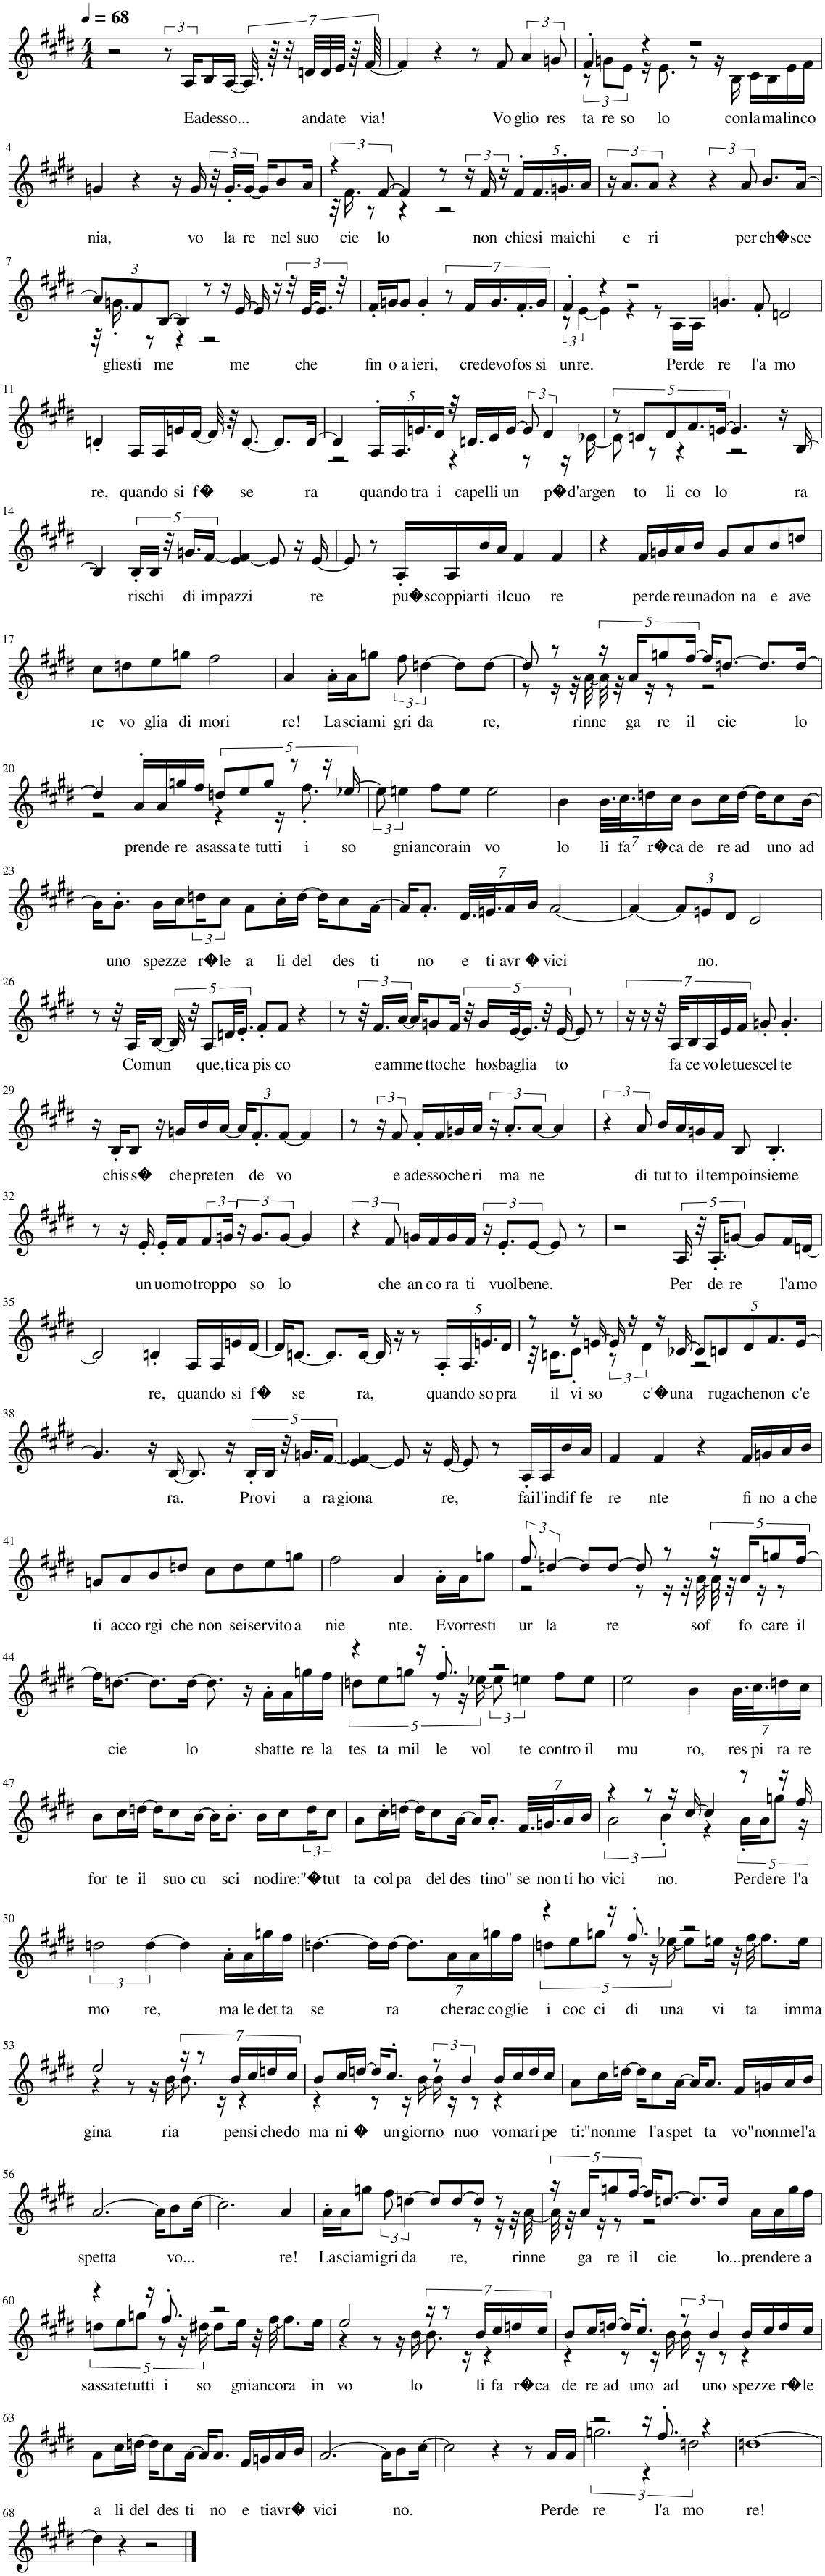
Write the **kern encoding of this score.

**kern	**text
*part1	*part1
*staff1	*staff1
*I"Clarinetto in Sib, Favio,	*
*I'Cl. Sib	*
*clefG2	*
*Trd1c2	*
*k[f#c#g#d#]	*
*M4/4	*
*MM68	*
=1	=1
2r	.
12r	.
!	!LO:LY:b
24A/LL	E
!	!LO:LY:b
16B/	ades
!	!LO:LY:b
[16A/JJ	so...
28.A/]	.
56r	.
28r	.
!	!LO:LY:b
28dn/LLL	an
!	!LO:LY:b
28d/	da
!	!LO:LY:b
28e/JJJ	te
56r	.
!	!LO:LY:b
[56f#/	via!
=2	=2
4f#/]	.
4r	.
8r	.
!	!LO:LY:b
8f#/	Vo
!	!LO:LY:b
6a/	glio
!	!LO:LY:b
12gn/	res
=3	=3
!	!LO:LY:b
*^	*
4f#'/	12r	ta
!	!	!LO:LY:b
.	12gn\L	re
!	!	!LO:LY:b
.	12e\J	so
4r	16r	.
!	!	!LO:LY:b
.	8.e\	lo
2r	8r	.
.	16r	.
!	!	!LO:LY:b
.	16B\	con
!	!	!LO:LY:b
.	16c#\LL	la
!	!	!LO:LY:b
.	16B\	ma
!	!	!LO:LY:b
.	16e\	lin
!	!	!LO:LY:b
.	16f#\JJ	co
!!LO:LB:g=z	!!
=4	=4	=4
!	!	!LO:LY:b
*v	*v	*
4gn/	nia,
4r	.
16r	.
!	!LO:LY:b
16g/	vo
48r	.
!	!LO:LY:b
24.g'/LL	la
!	!LO:LY:b
[24g/JJ	re
16g/KL]	.
!	!LO:LY:b
8b/	nel
!	!LO:LY:b
16a/Jk	suo
=5	=5
*^	*
6r	32r	.
!	!	!LO:LY:b
.	16.f#\	cie
.	8r	.
!	!	!LO:LY:b
[12f#/	.	lo
4f#/]	4r	.
8r	2r	.
24r	.	.
!	!	!LO:LY:b
24f#/	.	non
24r	.	.
*Xbrackettup	*	*
!	!	!LO:LY:b
20f#'/LL	.	chie
!	!	!LO:LY:b
20.f#/	.	si
!	!	!LO:LY:b
20.gn'/	.	mai
!	!	!LO:LY:b
20a/JJ	.	chi
*v	*v	*
=6	=6
*brackettup	*
24r	.
!	!LO:LY:b
12.a/L	e
!	!LO:LY:b
12a/J	ri
4r	.
6r	.
!	!LO:LY:b
12a/	per
!	!LO:LY:b
8.b/L	ch�
!	!LO:LY:b
[16a/Jk	sce
!!LO:LB:g=z
=7	=7
*Xbrackettup	*
*^	*
12a/L]	32r	.
!	!	!LO:LY:b
.	16.gn'\	glies
!	!	!LO:LY:b
12f#/	.	ti
.	8r	.
!	!	!LO:LY:b
[12B/J	.	me
4B/]	4r	.
8r	2r	.
16r	.	.
!	!	!LO:LY:b
[16e/	.	me
16e/]	.	.
16r	.	.
*brackettup	*	*
48r	.	.
!	!	!LO:LY:b
[48e/KLL	.	che
24.e/JJ]	.	.
48r	.	.
*v	*v	*
=8	=8
!	!LO:LY:b
16f#'/LL	fin
!	!LO:LY:b
16gn/J	o
!	!LO:LY:b
8g/J	a
!	!LO:LY:b
4g'/	ieri,
7r	.
!	!LO:LY:b
14f#/LL	cre
!	!LO:LY:b
14.g/	devo
!	!LO:LY:b
14.f#'/	fos
!	!LO:LY:b
14g/JJ	si
=9	=9
!	!LO:LY:b
*^	*
4f#'/	12r	un
!	!	!LO:LY:b
.	[6e\	re.
4r	4e\]	.
2r	4r	.
.	8r	.
!	!	!LO:LY:b
.	16A\LL	Per
!	!	!LO:LY:b
.	16A\JJ	de
=10	=10	=10
!	!	!LO:LY:b
*v	*v	*
4.gn/	re
!	!LO:LY:b
8f#'/	l'a
!	!LO:LY:b
2dn/	mo
!!LO:LB:g=z
=11	=11
!	!LO:LY:b
4dn'/	re,
!	!LO:LY:b
16A/LL	quan
!	!LO:LY:b
16A/	do
!	!LO:LY:b
16gn/	si
!	!LO:LY:b
[16f#/JJ	f�
32f#/]	.
32r	.
!	!LO:LY:b
[8.d/	se
8.d/L]	.
!	!LO:LY:b
[16d/Jk	ra
=12	=12
*^	*
4d/]	2r	.
*Xbrackettup	*	*
!	!	!LO:LY:b
20A'/LL	.	quan
!	!	!LO:LY:b
20.A/	.	do
!	!	!LO:LY:b
20.gn/	.	tra
!	!	!LO:LY:b
20f#/JJ	.	i
32r	4r	.
!	!	!LO:LY:b
16.dn/LL	.	capel
!	!	!LO:LY:b
16e/	.	li
!	!	!LO:LY:b
[16g/JJ	.	un
*brackettup	*	*
12g/]	8r	.
!	!	!LO:LY:b
6f#/	.	p�
.	16r	.
!	!	!LO:LY:b
.	[16e-X\	d'argen
=13	=13	=13
10r	8e-\]	.
!	!	!LO:LY:b
10en/L	.	to
.	8r	.
!	!	!LO:LY:b
10f#/	.	li
.	4r	.
!	!	!LO:LY:b
10.a/	.	co
!	!	!LO:LY:b
[20gn/Jk	.	lo
4.g/]	2r	.
16r	.	.
!	!	!LO:LY:b
[16B/	.	ra
*v	*v	*
!!LO:LB:g=z
=14	=14
4B/]	.
!	!LO:LY:b
20B'/LL	ris
!	!LO:LY:b
20B/JJ	chi
40r	.
!	!LO:LY:b
20.gn/LL	di
!	!LO:LY:b
[20f#/JJ	im
!	!LO:LY:b
[4e/ 4f#/]	pazzi
8e/]	.
16r	.
!	!LO:LY:b
[16e/	re
=15	=15
8e/]	.
8r	.
!	!LO:LY:b
16A'/LL	pu�
!	!LO:LY:b
16A/	scoppiar
!	!LO:LY:b
16b/	ti
!	!LO:LY:b
16a/JJ	il
!	!LO:LY:b
4f#/	cuo
!	!LO:LY:b
4f#/	re
=16	=16
4r	.
!	!LO:LY:b
16f#/LL	per
!	!LO:LY:b
16gn/	de
!	!LO:LY:b
16a/	re
!	!LO:LY:b
16b/JJ	una
!	!LO:LY:b
8g/L	don
!	!LO:LY:b
8a/	na
!	!LO:LY:b
8b/	e
!	!LO:LY:b
8ddn/J	ave
!!LO:LB:g=z
=17	=17
!	!LO:LY:b
8cc#\L	re
!	!LO:LY:b
8ddn\	vo
!	!LO:LY:b
8ee\	glia
!	!LO:LY:b
8ggn\J	di
!	!LO:LY:b
2ff#\	mori
=18	=18
!	!LO:LY:b
4a/	re!
!	!LO:LY:b
16a'\LL	La
!	!LO:LY:b
16a\J	sci
!	!LO:LY:b
8ggn\J	ami
!	!LO:LY:b
12ff#\	gri
!	!LO:LY:b
[6ddn\	da
8dd\L]	.
!	!LO:LY:b
[8dd\J	re,
=19	=19
*^	*
8dd/]	8r	.
8r	16r	.
.	32r	.
!	!	!LO:LY:b
.	[32a\	rinne
20r	32a\]	.
.	32r	.
!	!	!LO:LY:b
20a/KL	.	ga
.	16r	.
!	!	!LO:LY:b
10ggn/	.	re
.	8r	.
!	!	!LO:LY:b
[20ff#/Jk	.	il
16ff#/KL]	2r	.
!	!	!LO:LY:b
[8.ddn/J	.	cie
8.dd/L]	.	.
!	!	!LO:LY:b
[16dd/Jk	.	lo
!!LO:LB:g=z	!!
=20	=20	=20
4dd/]	2r	.
!	!	!LO:LY:b
16a'/LL	.	pren
!	!	!LO:LY:b
16a/	.	de
!	!	!LO:LY:b
16ggn/	.	re
!	!	!LO:LY:b
16ff#/JJ	.	a
!	!	!LO:LY:b
10ddn/L	4r	sassa
!	!	!LO:LY:b
10ee/	.	te
!	!	!LO:LY:b
10gg/J	.	tutti
.	16r	.
10r	.	.
!	!	!LO:LY:b
.	8.ff#'\	i
20r	.	.
!	!	!LO:LY:b
[20ee-X/	.	so
*v	*v	*
=21	=21
12ee-\]	.
!	!LO:LY:b
6een\	gni
!	!LO:LY:b
8ff#\L	ancora
!	!LO:LY:b
8ee\J	in
!	!LO:LY:b
2ee\	vo
=22	=22
!	!LO:LY:b
4b\	lo
*Xbrackettup	*
!	!LO:LY:b
28.b\LLL	li
!	!LO:LY:b
28.cc#\J	fa
!	!LO:LY:b
14ddn\	r�
!	!LO:LY:b
14cc#\JJ	ca
!	!LO:LY:b
8b\L	de
!	!LO:LY:b
16cc#\L	re
!	!LO:LY:b
[16dd\JJ	ad
16dd\KL]	.
!	!LO:LY:b
8cc#\	uno
!	!LO:LY:b
[16b\Jk	ad
!!LO:LB:g=z
=23	=23
16b\KL]	.
!	!LO:LY:b
8.b'\J	uno
!	!LO:LY:b
16b\LL	spez
!	!LO:LY:b
16cc#\	ze
*brackettup	*
!	!LO:LY:b
24ddn\J	r�
!	!LO:LY:b
12cc#\J	le
!	!LO:LY:b
8a\L	a
!	!LO:LY:b
16cc#'\L	li
!	!LO:LY:b
[16dd\JJ	del
16dd\KL]	.
!	!LO:LY:b
8cc#\	des
!	!LO:LY:b
[16a\Jk	ti
=24	=24
16a/KL]	.
!	!LO:LY:b
8.a'/J	no
*Xbrackettup	*
!	!LO:LY:b
28.f#/LLL	e
!	!LO:LY:b
28.gn/J	ti
!	!LO:LY:b
14a/	avr
!	!LO:LY:b
14b/JJ	�
!	!LO:LY:b
[2a/	vici
=25	=25
4a/_	.
12a/L]	.
!	!LO:LY:b
12gn/	no.
12f#/J	.
2e/	.
!!LO:LB:g=z
=26	=26
8r	.
32r	.
!	!LO:LY:b
32A/KLL	Co
!	!LO:LY:b
[16B/JJ	mun
*brackettup	*
40B/]	.
40r	.
!	!LO:LY:b
10A/L	que,
!	!LO:LY:b
40dn/KL	ti
!	!LO:LY:b
20.e'/JJ	ca
!	!LO:LY:b
8f#'/L	pis
!	!LO:LY:b
8f#/J	co
4r	.
=27	=27
8r	.
48r	.
!	!LO:LY:b
24.f#/LL	e
!	!LO:LY:b
[24a/JJ	amme
16a/KL]	.
!	!LO:LY:b
8gn/	tto
!	!LO:LY:b
16f#/Jk	che
40r	.
!	!LO:LY:b
20g/LL	ho
!	!LO:LY:b
[40e/K	sbaglia
20.e/JJ]	.
40r	.
!	!LO:LY:b
[20e/	to
8e/]	.
8r	.
=28	=28
14r	.
14r	.
28r	.
!	!LO:LY:b
28A/KLL	fa
!	!LO:LY:b
14B/	ce
!	!LO:LY:b
14A/	vo
!	!LO:LY:b
14e/	le
!	!LO:LY:b
14f#/JJ	tue
!	!LO:LY:b
8gn'/	scel
!	!LO:LY:b
4.g'/	te
!!LO:LB:g=z
=29	=29
16r	.
!	!LO:LY:b
16B'/KL	chis
!	!LO:LY:b
8B/J	s�
16r	.
!	!LO:LY:b
16gn/LL	che
!	!LO:LY:b
16b/	pre
!	!LO:LY:b
[16a/JJ	ten
*Xbrackettup	*
24a/KL]	.
!	!LO:LY:b
12.f#'/	de
!	!LO:LY:b
[12f#/J	vo
4f#/]	.
=30	=30
8r	.
*brackettup	*
24r	.
!	!LO:LY:b
12f#/	e
!	!LO:LY:b
16f#'/LL	ades
!	!LO:LY:b
16f#/	so
!	!LO:LY:b
16gn/	che
!	!LO:LY:b
16a/JJ	ri
24r	.
!	!LO:LY:b
12.a'/L	ma
!	!LO:LY:b
[12a/J	ne
4a/]	.
=31	=31
6r	.
!	!LO:LY:b
12a/	di
!	!LO:LY:b
16b/LL	tut
!	!LO:LY:b
16a/	to
!	!LO:LY:b
16gn/	il
!	!LO:LY:b
16f#/JJ	tem
!	!LO:LY:b
8B/	po
!	!LO:LY:b
4.B'/	insieme
!!LO:LB:g=z
=32	=32
8r	.
16r	.
!	!LO:LY:b
16e'/	un
!	!LO:LY:b
16e'/LL	uo
!	!LO:LY:b
16f#/J	mo
!	!LO:LY:b
12f#/	trop
!	!LO:LY:b
24gn/Jk	po
24r	.
!	!LO:LY:b
12.g/L	so
!	!LO:LY:b
[12g/J	lo
4g/]	.
=33	=33
6r	.
!	!LO:LY:b
12f#/	che
!	!LO:LY:b
16gn/LL	an
!	!LO:LY:b
16f#/	co
!	!LO:LY:b
16g/	ra
!	!LO:LY:b
16f#/JJ	ti
24r	.
!	!LO:LY:b
12.e'/L	vuol
!	!LO:LY:b
[12e/J	bene.
8e/]	.
8r	.
=34	=34
2r	.
!	!LO:LY:b
20A/	Per
40r	.
!	!LO:LY:b
20.A'/KL	de
!	!LO:LY:b
[10gn/J	re
8g/L]	.
!	!LO:LY:b
16f#/L	l'a
!	!LO:LY:b
[16dn/JJ	mo
!!LO:LB:g=z
=35	=35
2d/]	.
!	!LO:LY:b
4dn'/	re,
!	!LO:LY:b
16A/LL	quan
!	!LO:LY:b
16A/	do
!	!LO:LY:b
16gn/	si
!	!LO:LY:b
[16f#/JJ	f�
=36	=36
16f#/KL]	.
!	!LO:LY:b
[8.dn/J	se
8.d/L]	.
!	!LO:LY:b
[16d/Jk	ra,
16d/]	.
16r	.
8r	.
*Xbrackettup	*
!	!LO:LY:b
20A'/LL	quan
!	!LO:LY:b
20.A/	do
!	!LO:LY:b
20.gn/	so
!	!LO:LY:b
20f#/JJ	pra
=37	=37
*^	*
8r	32r	.
!	!	!LO:LY:b
.	16.dn\KL	il
!	!	!LO:LY:b
16r	8e'\J	vi
!	!	!LO:LY:b
[16gn/	.	so
*	*brackettup	*
16g/]	12r	.
16r	.	.
!	!	!LO:LY:b
.	6f#\	c'�
16r	.	.
!	!	!LO:LY:b
[16e-X/	.	una
*Xbrackettup	*	*
10e-/L]	2r	.
!	!	!LO:LY:b
10en/	.	ruga
!	!	!LO:LY:b
10f#/	.	che
!	!	!LO:LY:b
10.a/	.	non
!	!	!LO:LY:b
[20g/Jk	.	c'e
*v	*v	*
!!LO:LB:g=z
=38	=38
4.g/]	.
16r	.
!	!LO:LY:b
[16B/	ra.
8.B/]	.
16r	.
*brackettup	*
!	!LO:LY:b
20B'/LL	Pro
!	!LO:LY:b
20B/JJ	vi
40r	.
!	!LO:LY:b
20.gn/LL	a
!	!LO:LY:b
[20f#/JJ	ra
=39	=39
!	!LO:LY:b
[4e/ 4f#/]	giona
8e/]	.
16r	.
!	!LO:LY:b
[16e/	re,
8e/]	.
8r	.
!	!LO:LY:b
16A'/LL	fai
!	!LO:LY:b
16A/	l'in
!	!LO:LY:b
16b/	dif
!	!LO:LY:b
16a/JJ	fe
=40	=40
!	!LO:LY:b
4f#/	re
!	!LO:LY:b
4f#/	nte
4r	.
!	!LO:LY:b
16f#/LL	fi
!	!LO:LY:b
16gn/	no
!	!LO:LY:b
16a/	a
!	!LO:LY:b
16b/JJ	che
!!LO:LB:g=z
=41	=41
!	!LO:LY:b
8gn/L	ti
!	!LO:LY:b
8a/	acco
!	!LO:LY:b
8b/	rgi
!	!LO:LY:b
8ddn/J	che
!	!LO:LY:b
8cc#\L	non
!	!LO:LY:b
8dd\	sei
!	!LO:LY:b
8ee\	servito
!	!LO:LY:b
8ggn\J	a
=42	=42
!	!LO:LY:b
2ff#\	nie
!	!LO:LY:b
4a/	nte.
!	!LO:LY:b
16a'\LL	E
!	!LO:LY:b
16a\J	vorre
!	!LO:LY:b
8ggn\J	sti
=43	=43
!	!LO:LY:b
*^	*
12ff#/	2r	ur
!	!	!LO:LY:b
[6ddn/	.	la
8dd/L]	.	.
!	!	!LO:LY:b
[8dd/J	.	re
8dd/]	8r	.
8r	16r	.
.	32r	.
!	!	!LO:LY:b
.	[32a\	sof
20r	32a\]	.
.	32r	.
!	!	!LO:LY:b
20a/KL	.	fo
.	16r	.
!	!	!LO:LY:b
10ggn/	.	care
.	8r	.
!	!	!LO:LY:b
[20ff#/Jk	.	il
*v	*v	*
!!LO:LB:g=z
=44	=44
16ff#\KL]	.
!	!LO:LY:b
[8.ddn\J	cie
8.dd\L]	.
!	!LO:LY:b
[16dd\Jk	lo
8.dd\]	.
16r	.
!	!LO:LY:b
16a'\LL	sbat
!	!LO:LY:b
16a\	te
!	!LO:LY:b
16ggn\	re
!	!LO:LY:b
16ff#\JJ	la
=45	=45
!	!LO:LY:b
*^	*
4r	10ddn\L	tes
!	!	!LO:LY:b
.	10ee\	ta
!	!	!LO:LY:b
.	10ggn\J	mil
16r	.	.
.	10r	.
!	!	!LO:LY:b
8.ff#'/	.	le
.	20r	.
!	!	!LO:LY:b
.	[20ee-X\	vol
2r	12ee-\]	.
!	!	!LO:LY:b
.	6een\	te
!	!	!LO:LY:b
.	8ff#\L	contro
!	!	!LO:LY:b
.	8ee\J	il
=46	=46	=46
!	!	!LO:LY:b
*v	*v	*
2ee\	mu
!	!LO:LY:b
4b\	ro,
*Xbrackettup	*
!	!LO:LY:b
28.b\LLL	res
!	!LO:LY:b
28.cc#\J	pi
!	!LO:LY:b
14ddn\	ra
!	!LO:LY:b
14cc#\JJ	re
!!LO:LB:g=z
=47	=47
!	!LO:LY:b
8b\L	for
!	!LO:LY:b
16cc#\L	te
!	!LO:LY:b
[16ddn\JJ	il
16dd\KL]	.
!	!LO:LY:b
8cc#\	suo
!	!LO:LY:b
[16b\Jk	cu
16b\KL]	.
!	!LO:LY:b
8.b'\J	sci
!	!LO:LY:b
16b\LL	no
!	!LO:LY:b
16cc#\	dire:
*brackettup	*
!	!LO:LY:b
24dd\J	"�
!	!LO:LY:b
12cc#\J	tut
=48	=48
!	!LO:LY:b
8a\L	ta
!	!LO:LY:b
16cc#'\L	col
!	!LO:LY:b
[16ddn\JJ	pa
16dd\KL]	.
!	!LO:LY:b
8cc#\	del
!	!LO:LY:b
[16a\Jk	des
16a/KL]	.
!	!LO:LY:b
8.a'/J	tino"
*Xbrackettup	*
!	!LO:LY:b
28.f#/LLL	se
!	!LO:LY:b
28.gn/J	non
!	!LO:LY:b
14a/	ti
!	!LO:LY:b
14b/JJ	ho
=49	=49
!	!LO:LY:b
*^	*
*	*brackettup	*
4r	3a\	vici
8r	.	.
!	!	!LO:LY:b
.	6b'\	no.
16r	.	.
[16cc#/	.	.
4cc#/]	4r	.
!	!	!LO:LY:b
8r	20a'\LL	Per
!	!	!LO:LY:b
.	20a\J	de
!	!	!LO:LY:b
.	10ggn\J	re
16r	.	.
!	!	!LO:LY:b
16ff#/	.	l'a
.	20r	.
!!LO:LB:g=z	!!
=50	=50	=50
!	!	!LO:LY:b
*v	*v	*
3ddn\	mo
!	!LO:LY:b
[6dd\	re,
4dd\]	.
!	!LO:LY:b
16a'\LL	ma
!	!LO:LY:b
16a\	le
!	!LO:LY:b
16ggn\	det
!	!LO:LY:b
16ff#\JJ	ta
=51	=51
!	!LO:LY:b
[4.ddn\	se
16dd\LL]	.
!	!LO:LY:b
[16dd\JJ	ra
*Xbrackettup	*
7.dd\L]	.
!	!LO:LY:b
14a\L	che
!	!LO:LY:b
14a\	rac
!	!LO:LY:b
14ggn\	co
!	!LO:LY:b
14ff#\JJ	glie
=52	=52
!	!LO:LY:b
*^	*
*	*brackettup	*
4r	10ddn\L	i
!	!	!LO:LY:b
.	10ee\	coc
!	!	!LO:LY:b
.	10ggn\J	ci
16r	.	.
.	10r	.
!	!	!LO:LY:b
8.ff#'/	.	di
.	20r	.
!	!	!LO:LY:b
.	[20ee-X\	una
2r	8ee-\L]	.
!	!	!LO:LY:b
.	16een\Jk	vi
.	32r	.
!	!	!LO:LY:b
.	[32ff#\	ta
.	8.ff#\L]	.
!	!	!LO:LY:b
.	16ee\Jk	imma
!!LO:LB:g=z	!!
=53	=53	=53
!	!	!LO:LY:b
2ee/	4r	gina
.	8r	.
.	16r	.
!	!	!LO:LY:b
.	[16b\	ria
14r	8.b\]	.
7r	.	.
.	16r	.
!	!	!LO:LY:b
14b/LL	.	pen
.	4r	.
!	!	!LO:LY:b
14cc#/	.	si
!	!	!LO:LY:b
14ddn/	.	che
!	!	!LO:LY:b
14cc#/JJ	.	do
=54	=54	=54
!	!	!LO:LY:b
8b/L	4r	ma
!	!	!LO:LY:b
16cc#/L	.	ni
!	!	!LO:LY:b
[16ddn/JJ	.	�
16dd/KL]	8r	.
!	!	!LO:LY:b
8.cc#'/J	.	un
.	16r	.
!	!	!LO:LY:b
.	[16b\	giorno
12r	16b\]	.
.	16r	.
!	!	!LO:LY:b
6b/	.	nuo
.	8r	.
!	!	!LO:LY:b
16b/LL	4r	vo
!	!	!LO:LY:b
16cc#/	.	ma
!	!	!LO:LY:b
16dd/	.	ri
!	!	!LO:LY:b
16cc#/JJ	.	pe
*v	*v	*
=55	=55
!	!LO:LY:b
8a\L	ti:
!	!LO:LY:b
16cc#\L	"non
!	!LO:LY:b
[16ddn\JJ	me
16dd\KL]	.
!	!LO:LY:b
8cc#\	l'a
!	!LO:LY:b
[16a\Jk	spet
16a/KL]	.
!	!LO:LY:b
8.a/J	ta
!	!LO:LY:b
16f#/LL	vo"
!	!LO:LY:b
16gn/	non
!	!LO:LY:b
16a/	me
!	!LO:LY:b
16b/JJ	l'a
!!LO:LB:g=z
=56	=56
!	!LO:LY:b
[2.a/	spetta
16a\KL]	.
!	!LO:LY:b
8b\	vo...
[16cc#\Jk	.
=57	=57
2.cc#\]	.
!	!LO:LY:b
4a/	re!
=58	=58
!	!LO:LY:b
*^	*
16a'\LL	2.ryy	La
!	!	!LO:LY:b
16a\J	.	sci
!	!	!LO:LY:b
8ggn\J	.	ami
!	!	!LO:LY:b
12ff#\	.	gri
!	!	!LO:LY:b
[6ddn\	.	da
8dd/L]	.	.
!	!	!LO:LY:b
[8dd/	.	re,
8dd/J]	8r	.
8r	16r	.
.	32r	.
!	!	!LO:LY:b
.	[32a\	rinne
=59	=59	=59
20r	32a\]	.
.	32r	.
!	!	!LO:LY:b
20a/KL	.	ga
.	16r	.
!	!	!LO:LY:b
10ggn/	.	re
.	8r	.
!	!	!LO:LY:b
[20ff#/Jk	.	il
16ff#/KL]	2r	.
!	!	!LO:LY:b
[8.ddn/J	.	cie
8.dd/L]	.	.
!	!	!LO:LY:b
16dd/Jk	.	lo
!	!	!LO:LY:b
16a\LL	4ryy	...pren
!	!	!LO:LY:b
16a\	.	de
!	!	!LO:LY:b
16gg\	.	re
!	!	!LO:LY:b
16ff#\JJ	.	a
!!LO:LB:g=z	!!
=60	=60	=60
!	!	!LO:LY:b
4r	10ddn\L	sassa
!	!	!LO:LY:b
.	10ee\	te
!	!	!LO:LY:b
.	10ggn\J	tutti
16r	.	.
.	10r	.
!	!	!LO:LY:b
8.ff#'/	.	i
.	20r	.
!	!	!LO:LY:b
.	[20dd#X\	so
2r	8dd#\L]	.
!	!	!LO:LY:b
.	16ee\Jk	gni
.	32r	.
!	!	!LO:LY:b
.	[32ff#\	ancora
.	8.ff#\L]	.
!	!	!LO:LY:b
.	16ee\Jk	in
=61	=61	=61
!	!	!LO:LY:b
2ee/	4r	vo
.	8r	.
.	16r	.
!	!	!LO:LY:b
.	[16b\	lo
14r	8.b\]	.
7r	.	.
.	16r	.
!	!	!LO:LY:b
14b/LL	.	li
.	4r	.
!	!	!LO:LY:b
14cc#/	.	fa
!	!	!LO:LY:b
14ddn/	.	r�
!	!	!LO:LY:b
14cc#/JJ	.	ca
=62	=62	=62
!	!	!LO:LY:b
8b/L	4r	de
!	!	!LO:LY:b
16cc#/L	.	re
!	!	!LO:LY:b
[16ddn/JJ	.	ad
16dd/KL]	8r	.
!	!	!LO:LY:b
8.cc#'/J	.	uno
.	16r	.
!	!	!LO:LY:b
.	[16b\	ad
12r	16b\]	.
.	16r	.
!	!	!LO:LY:b
6b/	.	uno
.	8r	.
!	!	!LO:LY:b
16b/LL	4r	spez
!	!	!LO:LY:b
16cc#/	.	ze
!	!	!LO:LY:b
16dd/	.	r�
!	!	!LO:LY:b
16cc#/JJ	.	le
*v	*v	*
!!LO:LB:g=z
=63	=63
!	!LO:LY:b
8a\L	a
!	!LO:LY:b
16cc#\L	li
!	!LO:LY:b
[16ddn\JJ	del
16dd\KL]	.
!	!LO:LY:b
8cc#\	des
!	!LO:LY:b
[16a\Jk	ti
16a/KL]	.
!	!LO:LY:b
8.a/J	no
!	!LO:LY:b
16f#/LL	e
!	!LO:LY:b
16gn/	ti
!	!LO:LY:b
16a/	avr
!	!LO:LY:b
16b/JJ	�
=64	=64
!	!LO:LY:b
[2.a/	vici
16a\KL]	.
!	!LO:LY:b
8b\	no.
[16cc#\Jk	.
=65	=65
2cc#\]	.
4r	.
8r	.
!	!LO:LY:b
16a/LL	Per
!	!LO:LY:b
16a/JJ	de
=66	=66
!	!LO:LY:b
*^	*
2r	3.ggn\	re
16r	6r	.
!	!	!LO:LY:b
8.ff#'/	.	l'a
!	!	!LO:LY:b
.	3ddn\	mo
4r	.	.
*v	*v	*
=67	=67
!	!LO:LY:b
[1ddn	re!
!!LO:LB:g=z
=68	=68
4dd\]	.
4r	.
2r	.
==	==
*-	*-
